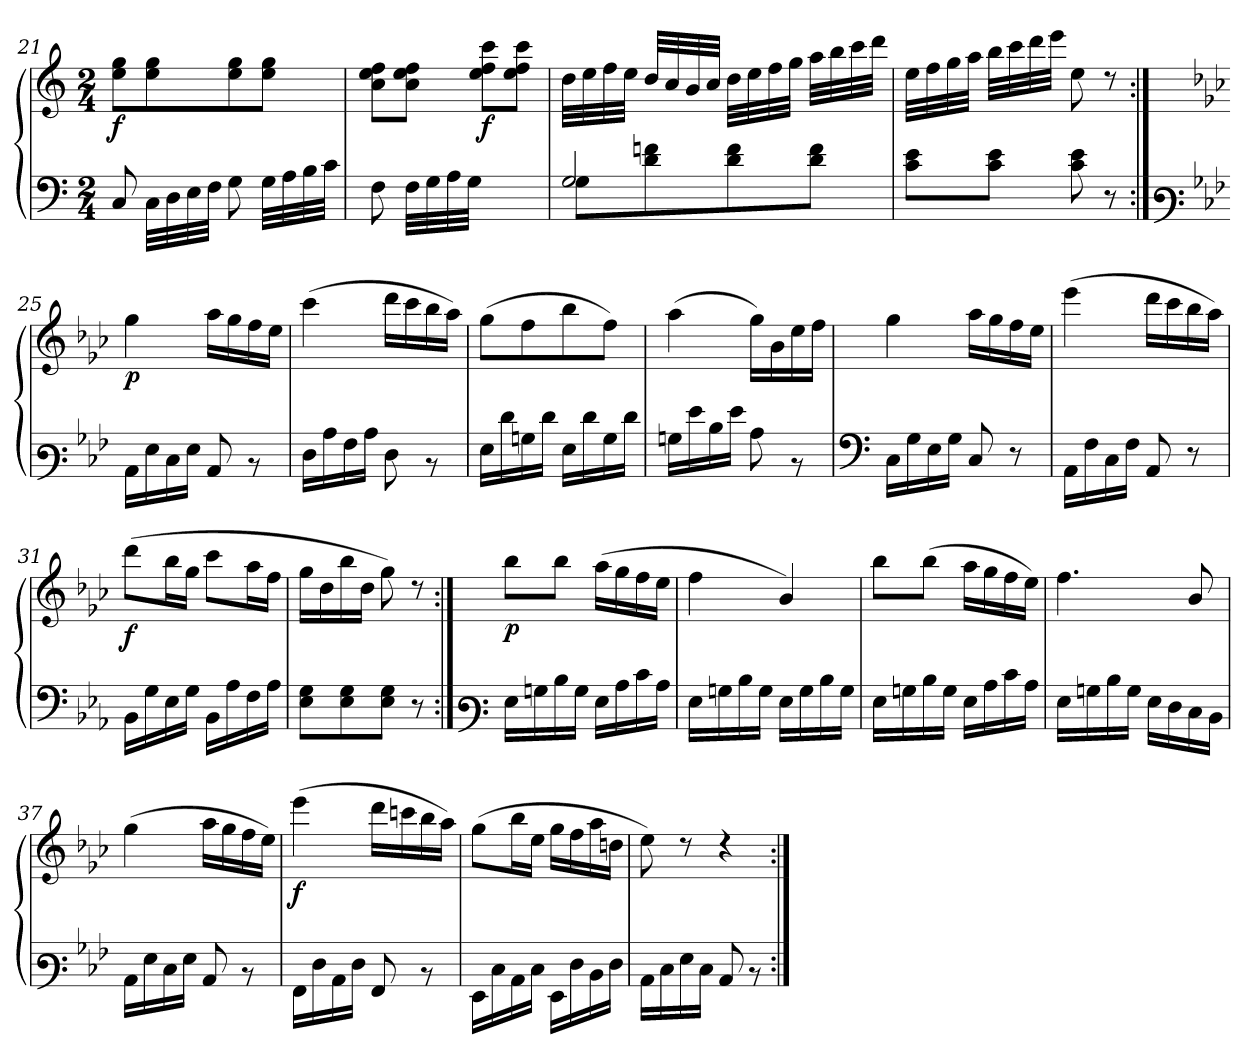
**kern	**kern	**dynam
*part1	*part1	*part1
*staff2	*staff1	*staff1/2
!!LO:LB:g=z
*clefF4	*clefG3	*
*M2/4	*M2/4	*
=21	=21	=21
!	!	!LO:DY:b
8C/	8cc\ 8ee\L	f
32C\LLL	8cc\ 8ee\	.
32D\	.	.
32E\	.	.
32F\JJJ	.	.
8G\	8cc\ 8ee\	.
32G\LLL	8cc\ 8ee\J	.
32A\	.	.
32B\	.	.
32c\JJJ	.	.
=22	=22	=22
8F\	8a\ 8cc\ 8dd\L	.
(>32F\LLL	8a\ 8cc\ 8dd\J	.
32G\	.	.
32A\	.	.
32G\JJJ	.	.
!	!	!LO:DY:b
4ryy	8cc\ 8dd\ 8aa\L	f
.	8cc\ 8dd\ 8aa\J	.
=23	=23	=23
*^	*	*
2G/	8G\L	32b\LLL	.
.	.	32cc\	.
.	.	32dd\	.
.	.	32cc\JJJ	.
.	8d\ 8fn\	32b/LLL	.
.	.	32a/	.
.	.	32g/	.
.	.	32a/JJJ	.
.	8d\ 8f\	32b\LLL	.
.	.	32cc\	.
.	.	32dd\	.
.	.	32ee\JJJ	.
.	8d\ 8f\J	32ff\LLL	.
.	.	32gg\	.
.	.	32aa\	.
.	.	32bb\JJJ	.
*v	*v	*	*
=24	=24	=24
8c\ 8e\L	32cc\LLL	.
.	32dd\	.
.	32ee\	.
.	32ff\JJJ	.
8c\ 8e\J	32gg\LLL	.
.	32aa\	.
.	32bb\	.
.	32ccc\JJJ	.
8c\ 8e\	8cc\	.
8r	8rb	.
!!LO:PB:g=z
=25:|!	=25:|!	=25:|!
*clefF3	*	*
*k[b-e-a-]	*k[b-e-a-]	*
!	!	!LO:DY:b
16C\LL	4ee-\	p
16G\	.	.
16E-\	.	.
16G\JJ	.	.
8C/	16ff\LL	.
.	16ee-\	.
8rD	16dd\	.
.	16cc\JJ)	.
=26	=26	=26
16F\LL	(>4aa-\	.
16c\	.	.
16A-\	.	.
16c\JJ	.	.
8F\	16bb-\LL	.
.	16aa-\	.
8rD	16gg\	.
.	16ff\JJ)	.
=27	=27	=27
16G\LL	(>8ee-\L	.
16f\	.	.
16Bn\	8dd\	.
16f\JJ	.	.
16G\LL	8gg\	.
16f\	.	.
16B\	8dd\J)	.
16f\JJ	.	.
=28	=28	=28
16Bn\LL	(>4ff\	.
16g\	.	.
16d\	.	.
16g\JJ	.	.
8c\	16ee-\LL)	.
.	16g\	.
8rD	16cc\	.
.	16dd\JJ	.
!!LO:LB:g=z
=29	=29	=29
*clefF4	*	*
16C\LL	4ee-\	.
16G\	.	.
16E-\	.	.
16G\JJ	.	.
8C/	16ff\LL	.
.	16ee-\	.
8r	16dd\	.
.	16cc\JJ	.
=30	=30	=30
16AA-\LL	(>4ccc\	.
16F\	.	.
16C\	.	.
16F\JJ	.	.
8AA-/	16bb-\LL	.
.	16aa-\	.
8r	16gg\	.
.	16ff\JJ)	.
=31	=31	=31
!	!	!LO:DY:b
16BB-\LL	(>8bb-\L	f
16G\	.	.
16E-\	16gg\L	.
16G\JJ	16ee-\JJ	.
16BB-\LL	8aa-\L	.
16A-\	.	.
16F\	16ff\L	.
16A-\JJ	16dd\JJ	.
=32	=32	=32
8E-\ 8G\L	16ee-\LL	.
.	16b-\	.
8E-\ 8G\	16gg\	.
.	16b-\JJ	.
8E-\ 8G\J	8ee-\)	.
8r	8rb	.
!!LO:LB:g=z
=33:|!	=33:|!	=33:|!
*clefF3	*	*
!	!	!LO:DY:b
16G\LL	8gg\L	p
16Bn\	.	.
16d\	8gg\J	.
16B\JJ	.	.
16G\LL	(>16ff\LL	.
16c\	16ee-\	.
16e-\	16dd\	.
16c\JJ	16cc\JJ	.
=34	=34	=34
16G\LL	4dd\	.
16Bn\	.	.
16d\	.	.
16B\JJ	.	.
16G\LL	4g/)	.
16B\	.	.
16d\	.	.
16B\JJ	.	.
=35	=35	=35
16G\LL	8gg\L	.
16Bn\	.	.
16d\	(>8gg\J	.
16B\JJ	.	.
16G\LL	16ff\LL	.
16c\	16ee-\	.
16e-\	16dd\	.
16c\JJ	16cc\JJ)	.
=36	=36	=36
16G\LL	4.dd\	.
16Bn\	.	.
16d\	.	.
16B\JJ	.	.
16G\LL	.	.
16F\	.	.
16E-\	8g/	.
16D\JJ	.	.
!!LO:LB:g=z
=37	=37	=37
16C\LL	(>4ee-\	.
16G\	.	.
16E-\	.	.
16G\JJ	.	.
8C/	16ff\LL	.
.	16ee-\	.
8rD	16dd\	.
.	16cc\JJ)	.
=38	=38	=38
!	!	!LO:DY:b
16AA-\LL	(>4ccc\	f
16F\	.	.
16C\	.	.
16F\JJ	.	.
8AA-/	16bb-\LL	.
.	16aan\	.
8rD	16gg\	.
.	16ff\JJ)	.
=39	=39	=39
16GG\LL	(>8ee-\L	.
16E-\	.	.
16C\	16gg\L	.
16E-\JJ	16cc\JJ	.
16GG\LL	16ee-\LL	.
16F\	16dd\	.
16D\	16ff\	.
16F\JJ	16bn\JJ	.
=40	=40	=40
16C\LL	8cc\)	.
16E-\	.	.
16G\	8rb	.
16E-\JJ	.	.
8C/	4rb	.
8rD	.	.
=:|!	=:|!	=:|!
*-	*-	*-
